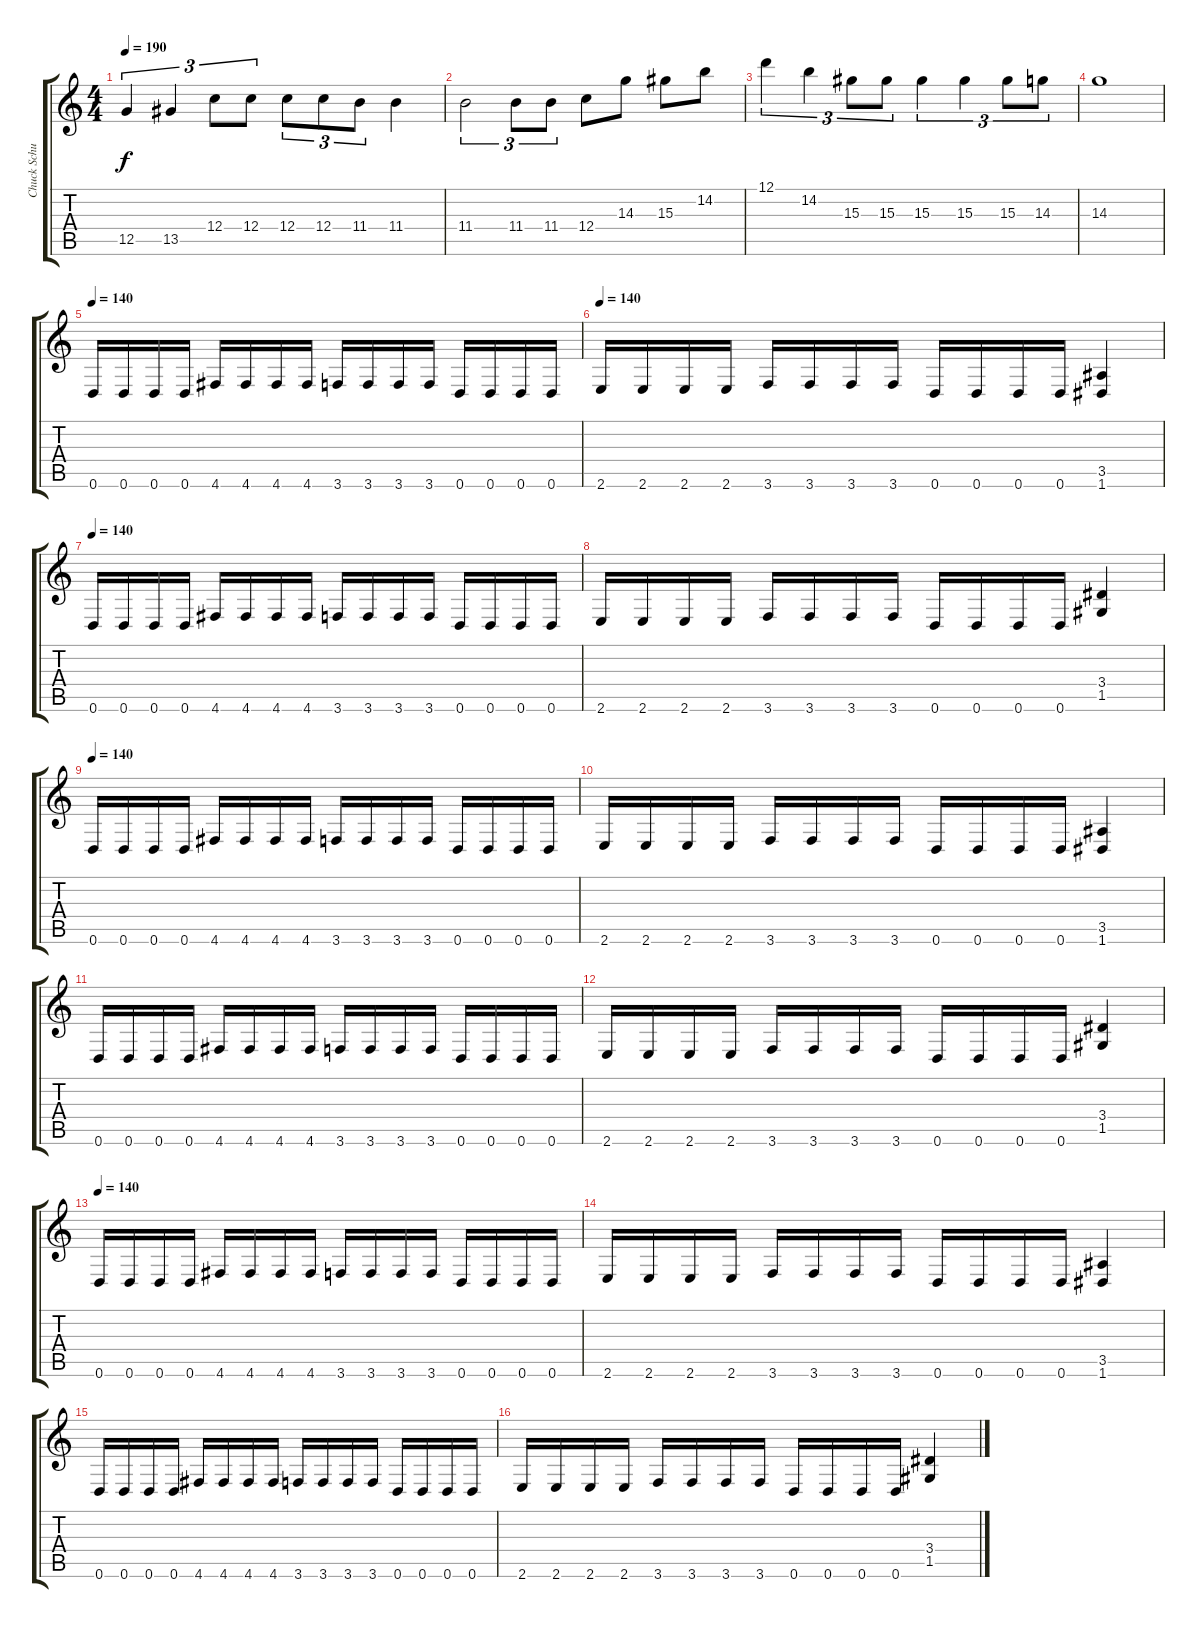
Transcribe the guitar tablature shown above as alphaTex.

\track ("Chuck Schuldiner" "Chuck Schu") {instrument distortionguitar}
\staff {score tabs}
\tuning (D4 A3 F3 C3 G2 D2) {hide}
\ts (4 4)
\tempo 190
\clef g2
\ks c
12.5.4{tu (3 2) dy f} 13.5.4{tu (3 2)} 12.4.8{tu (3 2)} 12.4.8{tu (3 2)} 12.4.8{tu (3 2)} 12.4.8{tu (3 2)} 11.4.8{tu (3 2)} 11.4.4 |
11.4.2{tu (3 2)} 11.4.8{tu (3 2)} 11.4.8{tu (3 2)} 12.4.8 14.3.8 15.3.8 14.2.8 |
12.1.4{tu (3 2)} 14.2.4{tu (3 2)} 15.3.8{tu (3 2)} 15.3.8{tu (3 2)} 15.3.4{tu (3 2)} 15.3.4{tu (3 2)} 15.3.8{tu (3 2)} 14.3.8{tu (3 2)} |
14.3.1 |
\tempo 140
0.6.16 0.6.16 0.6.16 0.6.16 4.6.16 4.6.16 4.6.16 4.6.16 3.6.16 3.6.16 3.6.16 3.6.16 0.6.16 0.6.16 0.6.16 0.6.16 |
\tempo 140
2.6.16 2.6.16 2.6.16 2.6.16 3.6.16 3.6.16 3.6.16 3.6.16 0.6.16 0.6.16 0.6.16 0.6.16 (3.5 1.6).4 |
\tempo 140
0.6.16 0.6.16 0.6.16 0.6.16 4.6.16 4.6.16 4.6.16 4.6.16 3.6.16 3.6.16 3.6.16 3.6.16 0.6.16 0.6.16 0.6.16 0.6.16 |
2.6.16 2.6.16 2.6.16 2.6.16 3.6.16 3.6.16 3.6.16 3.6.16 0.6.16 0.6.16 0.6.16 0.6.16 (3.4 1.5).4 |
\tempo 140
0.6.16 0.6.16 0.6.16 0.6.16 4.6.16 4.6.16 4.6.16 4.6.16 3.6.16 3.6.16 3.6.16 3.6.16 0.6.16 0.6.16 0.6.16 0.6.16 |
2.6.16 2.6.16 2.6.16 2.6.16 3.6.16 3.6.16 3.6.16 3.6.16 0.6.16 0.6.16 0.6.16 0.6.16 (3.5 1.6).4 |
0.6.16 0.6.16 0.6.16 0.6.16 4.6.16 4.6.16 4.6.16 4.6.16 3.6.16 3.6.16 3.6.16 3.6.16 0.6.16 0.6.16 0.6.16 0.6.16 |
2.6.16 2.6.16 2.6.16 2.6.16 3.6.16 3.6.16 3.6.16 3.6.16 0.6.16 0.6.16 0.6.16 0.6.16 (3.4 1.5).4 |
\tempo 140
0.6.16 0.6.16 0.6.16 0.6.16 4.6.16 4.6.16 4.6.16 4.6.16 3.6.16 3.6.16 3.6.16 3.6.16 0.6.16 0.6.16 0.6.16 0.6.16 |
2.6.16 2.6.16 2.6.16 2.6.16 3.6.16 3.6.16 3.6.16 3.6.16 0.6.16 0.6.16 0.6.16 0.6.16 (3.5 1.6).4 |
0.6.16 0.6.16 0.6.16 0.6.16 4.6.16 4.6.16 4.6.16 4.6.16 3.6.16 3.6.16 3.6.16 3.6.16 0.6.16 0.6.16 0.6.16 0.6.16 |
2.6.16 2.6.16 2.6.16 2.6.16 3.6.16 3.6.16 3.6.16 3.6.16 0.6.16 0.6.16 0.6.16 0.6.16 (3.4 1.5).4
